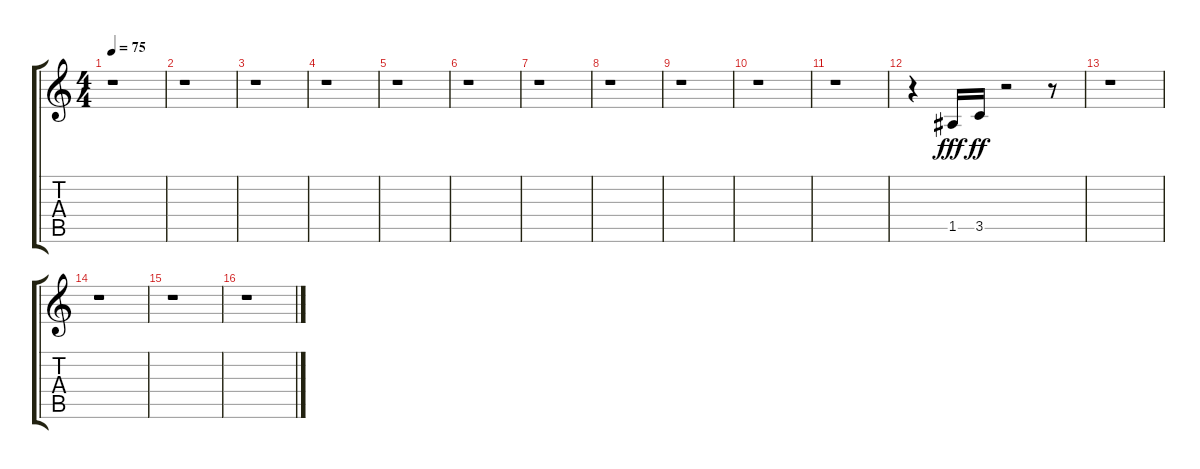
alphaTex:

\track "" {instrument slapbass1}
\staff {score tabs}
\tuning (E4 B3 G3 D3 A2 E2) {hide}
\ts (4 4)
\tempo 75
\clef g2
\ks c
r.1{dy fff} |
r.1 |
r.1 |
r.1 |
r.1 |
r.1 |
r.1 |
r.1 |
r.1 |
r.1 |
r.1 |
r.4 1.5.16 3.5.16{dy ff} r.2 r.8 |
r.1 |
r.1 |
r.1 |
r.1
